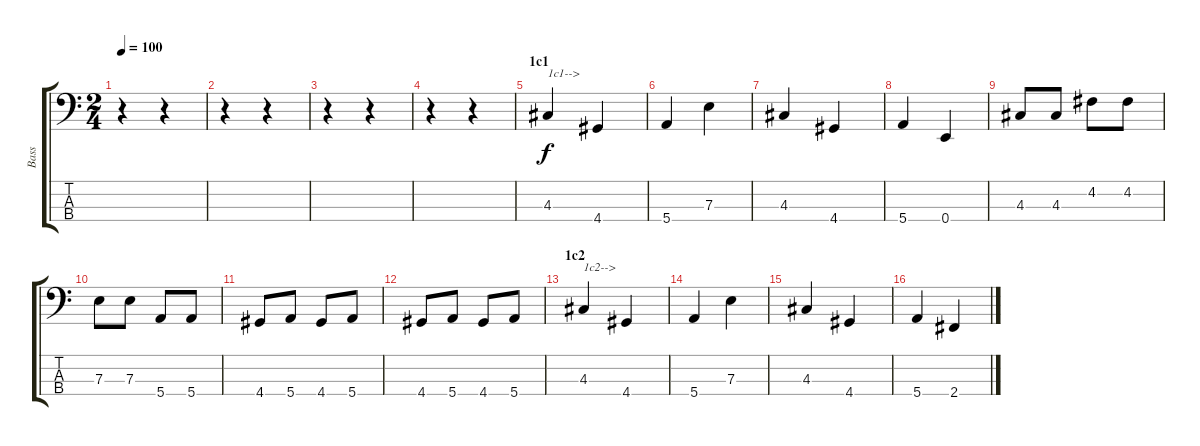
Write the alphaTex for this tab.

\track ("Bass" "Bass") {instrument electricbassfinger}
\staff {score tabs}
\tuning (G2 D2 A1 E1) {hide}
\ts (2 4)
\tempo 100
\clef f4
\ks c
r.4{dy f} r.4 |
r.4 r.4 |
r.4 r.4 |
r.4 r.4 |
\section ("" "1c1")
4.3.4{txt "1c1-->"} 4.4.4 |
5.4.4 7.3.4 |
4.3.4 4.4.4 |
5.4.4 0.4.4 |
4.3.8 4.3.8 4.2.8 4.2.8 |
7.3.8 7.3.8 5.4.8 5.4.8 |
4.4.8 5.4.8 4.4.8 5.4.8 |
4.4.8 5.4.8 4.4.8 5.4.8 |
\section ("" "1c2")
4.3.4{txt "1c2-->"} 4.4.4 |
5.4.4 7.3.4 |
4.3.4 4.4.4 |
5.4.4 2.4.4
